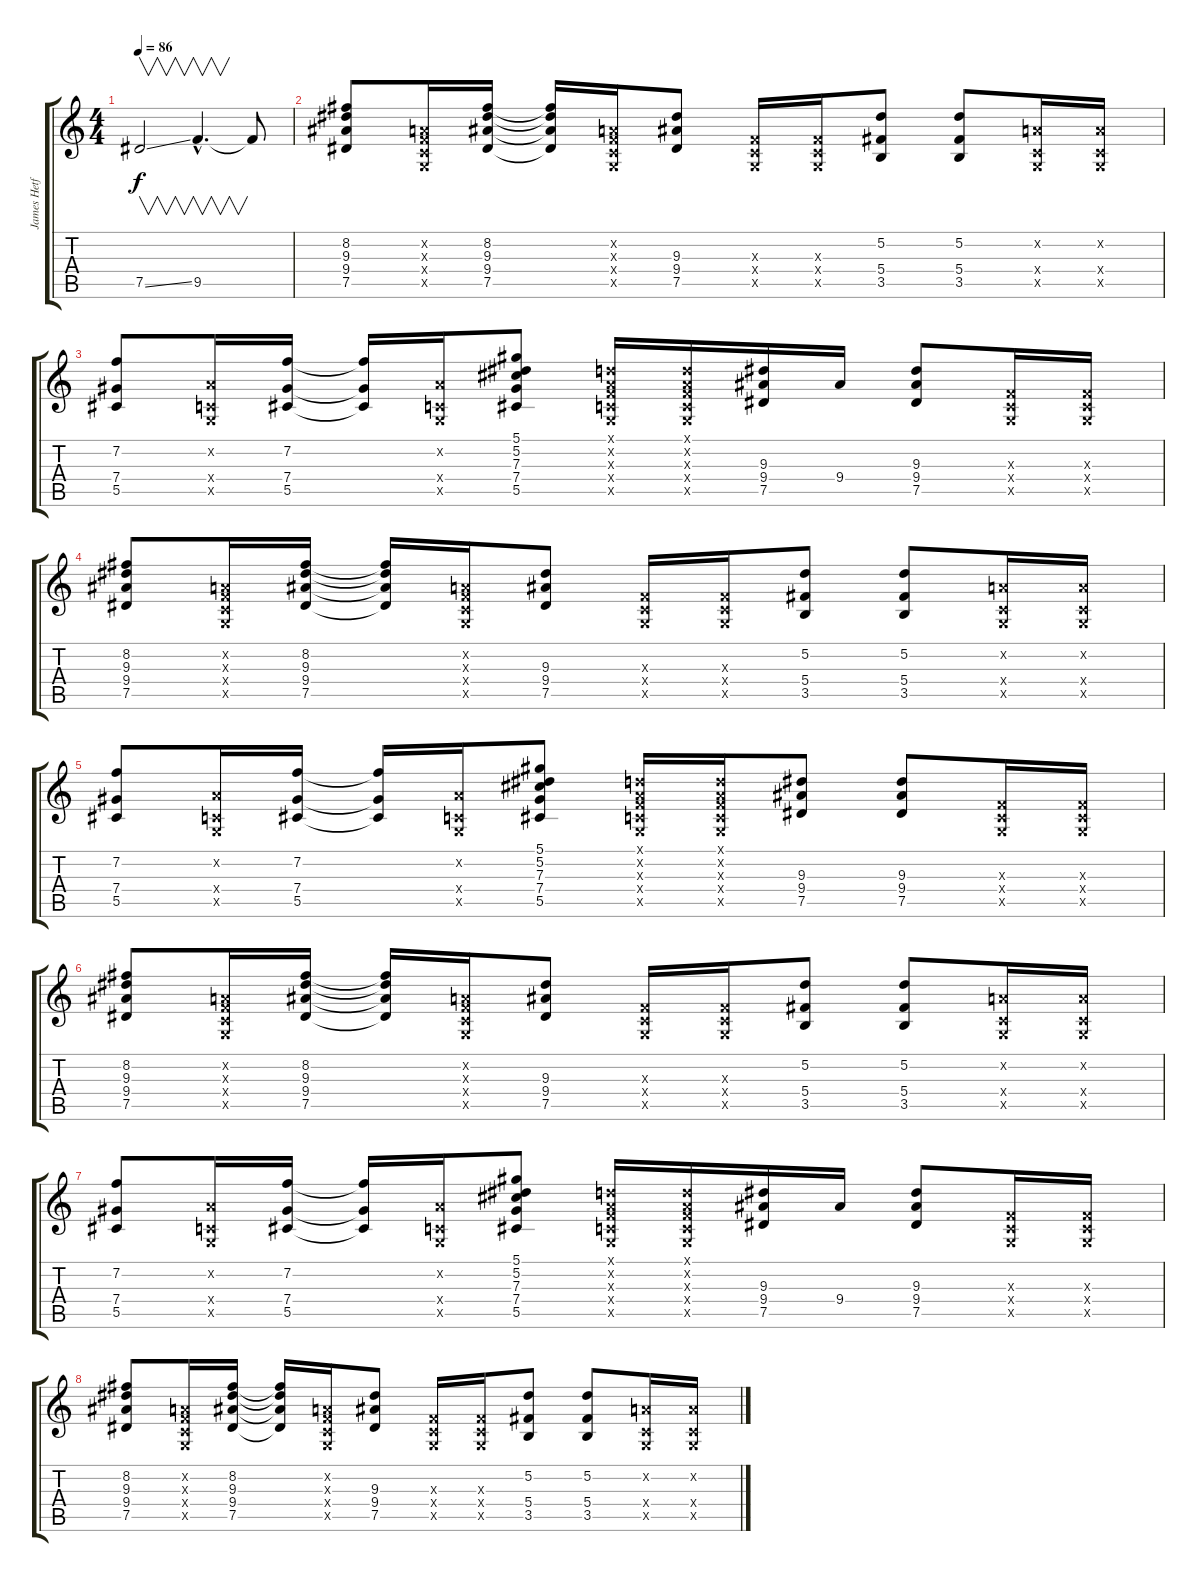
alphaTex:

\track ("James Hetfield (disto)" "James Hetf") {instrument distortionguitar}
\staff {score tabs}
\tuning (Eb4 Bb3 Gb3 Db3 Ab2 Eb2) {hide}
\ts (4 4)
\tempo 86
\clef g2
\ks c
7.5{ss}.2{v dy f} 9.5{hac}.4{v d} 9.5{t}.8 |
(8.2 9.3 9.4 7.5).8 (-1.2{x} -1.3{x} -1.4{x} -1.5{x}).16 (8.2 9.3 9.4 7.5).16 (8.2{t} 9.3{t} 9.4{t} 7.5{t}).16 (-1.2{x} -1.3{x} -1.4{x} -1.5{x}).16 (9.3 9.4 7.5).8 (-1.3{x} -1.4{x} -1.5{x}).16 (-1.3{x} -1.4{x} -1.5{x}).16 (5.2 5.4 3.5).8 (5.2 5.4 3.5).8 (-1.2{x} -1.4{x} -1.5{x}).16 (-1.2{x} -1.4{x} -1.5{x}).16 |
(7.2 7.4 5.5).8 (-1.2{x} -1.4{x} -1.5{x}).16 (7.2 7.4 5.5).16 (7.2{t} 7.4{t} 5.5{t}).16 (-1.2{x} -1.4{x} -1.5{x}).16 (5.1 5.2 7.3 7.4 5.5).8 (-1.1{x} -1.2{x} -1.3{x} -1.4{x} -1.5{x}).16 (-1.1{x} -1.2{x} -1.3{x} -1.4{x} -1.5{x}).16 (9.3 9.4 7.5).16 9.4.16 (9.3 9.4 7.5).8 (-1.3{x} -1.4{x} -1.5{x}).16 (-1.3{x} -1.4{x} -1.5{x}).16 |
(8.2 9.3 9.4 7.5).8 (-1.2{x} -1.3{x} -1.4{x} -1.5{x}).16 (8.2 9.3 9.4 7.5).16 (8.2{t} 9.3{t} 9.4{t} 7.5{t}).16 (-1.2{x} -1.3{x} -1.4{x} -1.5{x}).16 (9.3 9.4 7.5).8 (-1.3{x} -1.4{x} -1.5{x}).16 (-1.3{x} -1.4{x} -1.5{x}).16 (5.2 5.4 3.5).8 (5.2 5.4 3.5).8 (-1.2{x} -1.4{x} -1.5{x}).16 (-1.2{x} -1.4{x} -1.5{x}).16 |
(7.2 7.4 5.5).8 (-1.2{x} -1.4{x} -1.5{x}).16 (7.2 7.4 5.5).16 (7.2{t} 7.4{t} 5.5{t}).16 (-1.2{x} -1.4{x} -1.5{x}).16 (5.1 5.2 7.3 7.4 5.5).8 (-1.1{x} -1.2{x} -1.3{x} -1.4{x} -1.5{x}).16 (-1.1{x} -1.2{x} -1.3{x} -1.4{x} -1.5{x}).16 (9.3 9.4 7.5).8 (9.3 9.4 7.5).8 (-1.3{x} -1.4{x} -1.5{x}).16 (-1.3{x} -1.4{x} -1.5{x}).16 |
(8.2 9.3 9.4 7.5).8 (-1.2{x} -1.3{x} -1.4{x} -1.5{x}).16 (8.2 9.3 9.4 7.5).16 (8.2{t} 9.3{t} 9.4{t} 7.5{t}).16 (-1.2{x} -1.3{x} -1.4{x} -1.5{x}).16 (9.3 9.4 7.5).8 (-1.3{x} -1.4{x} -1.5{x}).16 (-1.3{x} -1.4{x} -1.5{x}).16 (5.2 5.4 3.5).8 (5.2 5.4 3.5).8 (-1.2{x} -1.4{x} -1.5{x}).16 (-1.2{x} -1.4{x} -1.5{x}).16 |
(7.2 7.4 5.5).8 (-1.2{x} -1.4{x} -1.5{x}).16 (7.2 7.4 5.5).16 (7.2{t} 7.4{t} 5.5{t}).16 (-1.2{x} -1.4{x} -1.5{x}).16 (5.1 5.2 7.3 7.4 5.5).8 (-1.1{x} -1.2{x} -1.3{x} -1.4{x} -1.5{x}).16 (-1.1{x} -1.2{x} -1.3{x} -1.4{x} -1.5{x}).16 (9.3 9.4 7.5).16 9.4.16 (9.3 9.4 7.5).8 (-1.3{x} -1.4{x} -1.5{x}).16 (-1.3{x} -1.4{x} -1.5{x}).16 |
(8.2 9.3 9.4 7.5).8 (-1.2{x} -1.3{x} -1.4{x} -1.5{x}).16 (8.2 9.3 9.4 7.5).16 (8.2{t} 9.3{t} 9.4{t} 7.5{t}).16 (-1.2{x} -1.3{x} -1.4{x} -1.5{x}).16 (9.3 9.4 7.5).8 (-1.3{x} -1.4{x} -1.5{x}).16 (-1.3{x} -1.4{x} -1.5{x}).16 (5.2 5.4 3.5).8 (5.2 5.4 3.5).8 (-1.2{x} -1.4{x} -1.5{x}).16 (-1.2{x} -1.4{x} -1.5{x}).16
